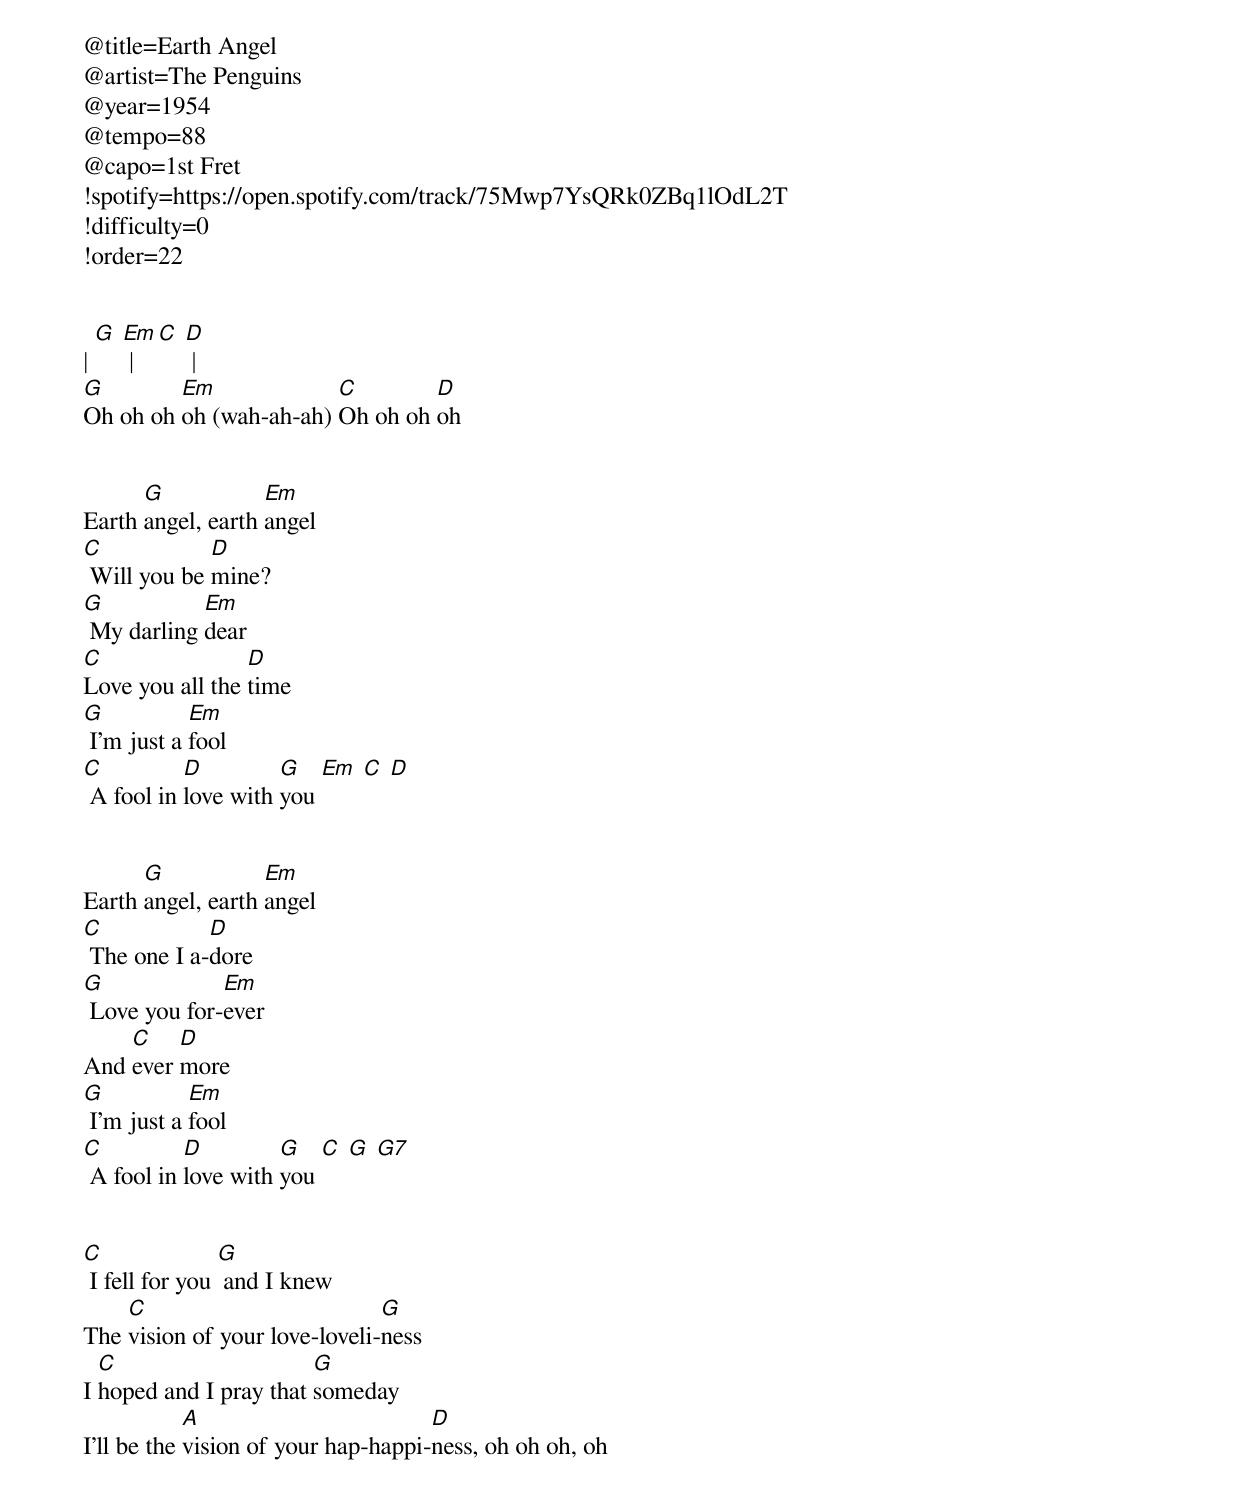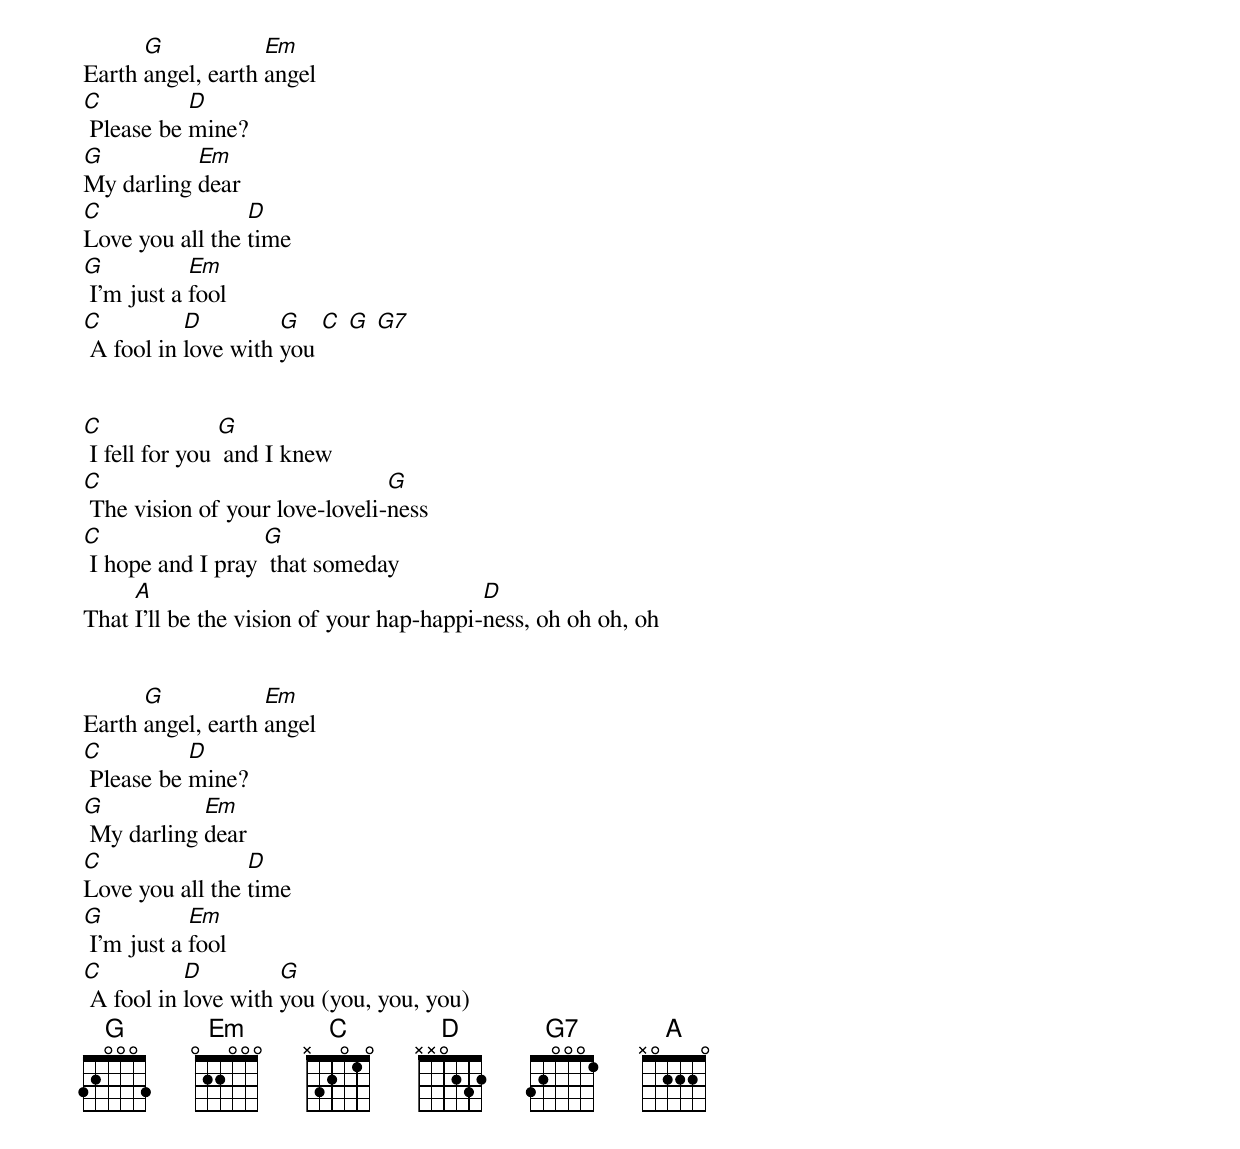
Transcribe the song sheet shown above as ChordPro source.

@title=Earth Angel
@artist=The Penguins
@year=1954
@tempo=88
@capo=1st Fret
!spotify=https://open.spotify.com/track/75Mwp7YsQRk0ZBq1lOdL2T
!difficulty=0
!order=22


| [G] [Em] | [C] [D] |
[G]Oh oh oh [Em]oh (wah-ah-ah) [C]Oh oh oh [D]oh


Earth [G]angel, earth [Em]angel
[C] Will you be [D]mine?
[G] My darling [Em]dear
[C]Love you all the [D]time
[G] I'm just a [Em]fool
[C] A fool in [D]love with [G]you [Em] [C] [D]


Earth [G]angel, earth [Em]angel
[C] The one I a-[D]dore
[G] Love you for-[Em]ever
And [C]ever [D]more
[G] I'm just a [Em]fool
[C] A fool in [D]love with [G]you [C] [G] [G7]


[C] I fell for you [G] and I knew
The [C]vision of your love-loveli-[G]ness
I [C]hoped and I pray that [G]someday
I'll be the [A]vision of your hap-happi-[D]ness, oh oh oh, oh


Earth [G]angel, earth [Em]angel
[C] Please be [D]mine?
[G]My darling [Em]dear
[C]Love you all the [D]time
[G] I'm just a [Em]fool
[C] A fool in [D]love with [G]you [C] [G] [G7]


[C] I fell for you [G] and I knew
[C] The vision of your love-loveli-[G]ness
[C] I hope and I pray [G] that someday
That [A]I'll be the vision of your hap-happi-[D]ness, oh oh oh, oh


Earth [G]angel, earth [Em]angel
[C] Please be [D]mine?
[G] My darling [Em]dear
[C]Love you all the [D]time
[G] I'm just a [Em]fool
[C] A fool in [D]love with [G]you (you, you, you)
